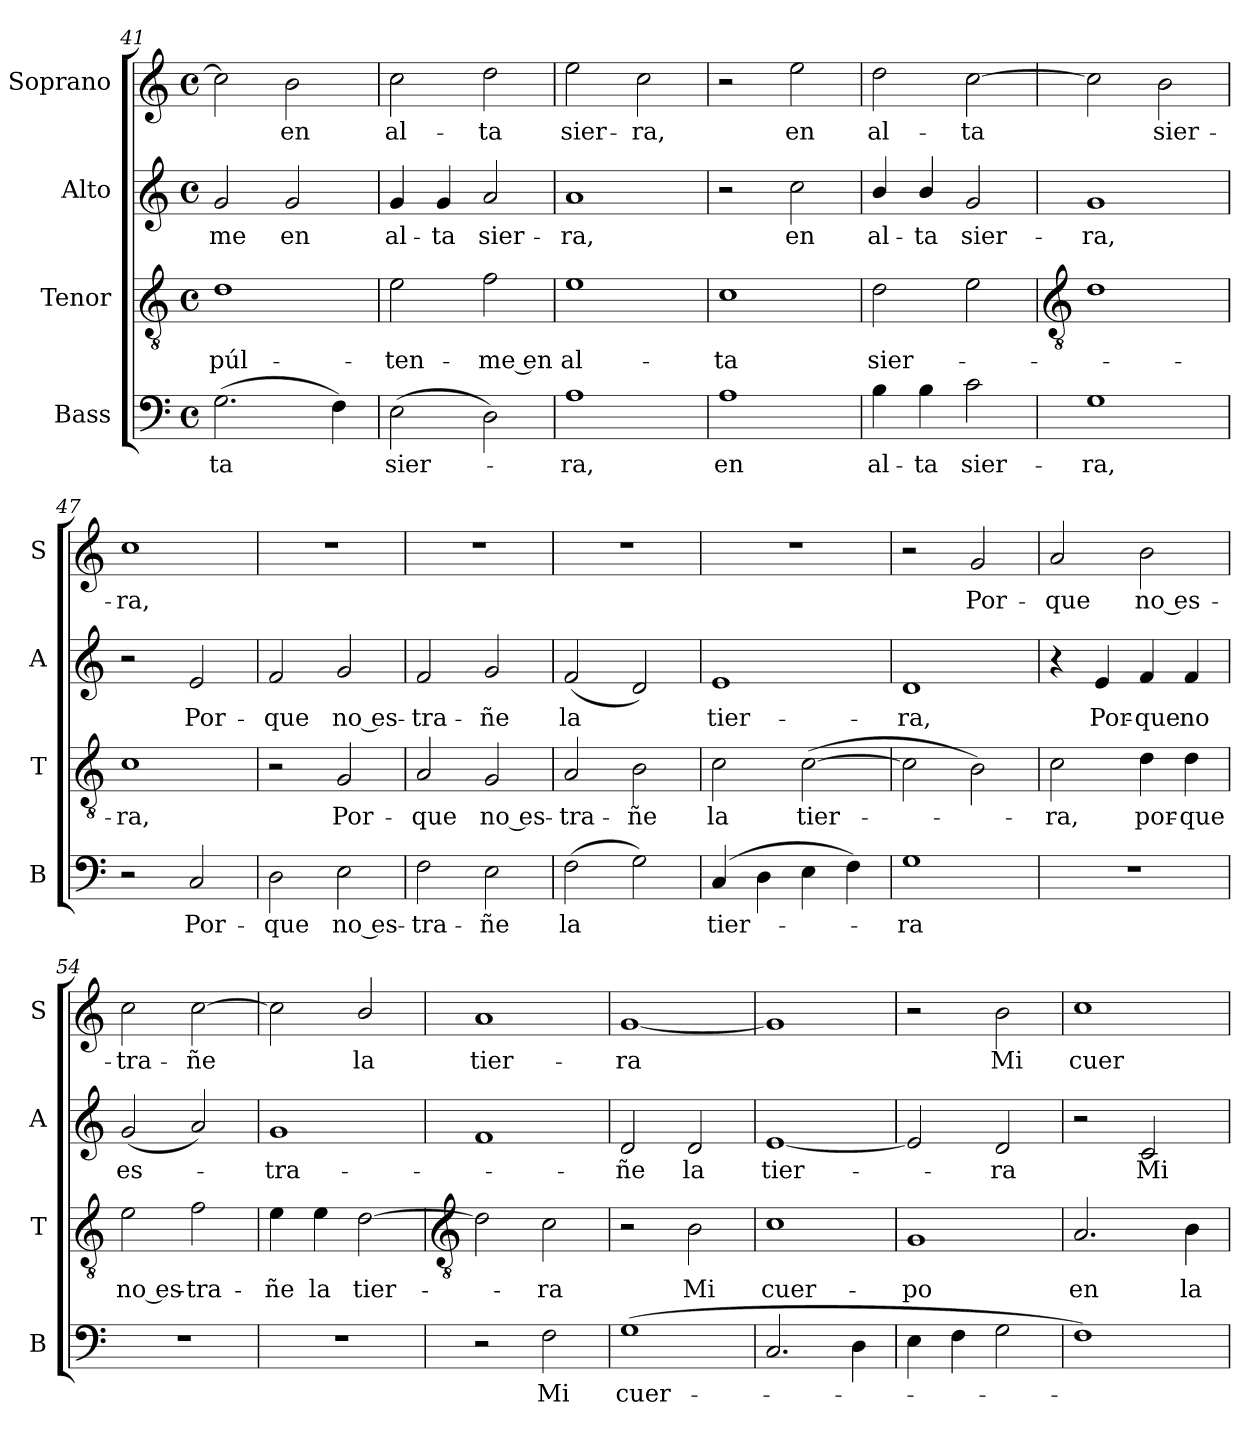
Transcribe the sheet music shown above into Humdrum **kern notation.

**kern	**text	**kern	**text	**kern	**text	**kern	**text
*part4	*part4	*part3	*part3	*part2	*part2	*part1	*part1
*staff4	*staff4	*staff3	*staff3	*staff2	*staff2	*staff1	*staff1
*I"Bass	*	*I"Tenor	*	*I"Alto	*	*I"Soprano	*
*I'B	*	*I'T	*	*I'A	*	*I'S	*
*clefF4	*	*clefGv2	*	*clefG2	*	*clefG2	*
*k[]	*	*k[]	*	*k[]	*	*k[]	*
*C:	*	*C:	*	*C:	*	*C:	*
*M4/4	*	*M4/4	*	*M4/4	*	*M4/4	*
*met(c)	*	*met(c)	*	*met(c)	*	*met(c)	*
=41	=41	=41	=41	=41	=41	=41	=41
!	!LO:LY:b	!	!LO:LY:b	!	!LO:LY:b	!	!
(>2.G	-ta	1d	-púl-	2g	-me	2cc]	.
!	!	!	!	!	!LO:LY:b	!	!LO:LY:b
.	.	.	.	2g	en	2b	en
4F)	.	.	.	.	.	.	.
=42	=42	=42	=42	=42	=42	=42	=42
!	!LO:LY:b	!	!LO:LY:b	!	!LO:LY:b	!	!LO:LY:b
(>2E	sier-	2e	-ten-	4g	al-	2cc	al-
!	!	!	!	!	!LO:LY:b	!	!
.	.	.	.	4g	-ta	.	.
!	!	!	!LO:LY:b	!	!LO:LY:b	!	!LO:LY:b
2D)	.	2f	-me en	2a	sier-	2dd	-ta
=43	=43	=43	=43	=43	=43	=43	=43
!	!LO:LY:b	!	!LO:LY:b	!	!LO:LY:b	!	!LO:LY:b
1A	ra,	1e	al-	1a	-ra,	2ee	sier-
!	!	!	!	!	!	!	!LO:LY:b
.	.	.	.	.	.	2cc	-ra,
=44	=44	=44	=44	=44	=44	=44	=44
!	!LO:LY:b	!	!LO:LY:b	!	!	!	!
1A	en	1c	-ta	2r	.	2r	.
!	!	!	!	!	!LO:LY:b	!	!LO:LY:b
.	.	.	.	2cc	en	2ee	en
=45	=45	=45	=45	=45	=45	=45	=45
!	!LO:LY:b	!	!LO:LY:b	!	!LO:LY:b	!	!LO:LY:b
4B	al-	2d	sier-	4b/	al-	2dd	al-
!	!LO:LY:b	!	!	!	!LO:LY:b	!	!
4B	-ta	.	.	4b/	-ta	.	.
!	!LO:LY:b	!	!	!	!LO:LY:b	!	!LO:LY:b
2c	sier-	2e	.	2g	sier-	[2cc	-ta
!!LO:LB:g=z
=46	=46	=46	=46	=46	=46	=46	=46
*	*	*clefGv2	*	*	*	*	*
!	!LO:LY:b	!	!	!	!LO:LY:b	!	!
1G	-ra,	1d	.	1g	-ra,	2cc]	.
!	!	!	!	!	!	!	!LO:LY:b
.	.	.	.	.	.	2b	sier-
=47	=47	=47	=47	=47	=47	=47	=47
!	!	!	!LO:LY:b	!	!	!	!LO:LY:b
2r	.	1c	ra,	2r	.	1cc	-ra,
!	!LO:LY:b	!	!	!	!LO:LY:b	!	!
2C	Por-	.	.	2e	Por-	.	.
=48	=48	=48	=48	=48	=48	=48	=48
!	!LO:LY:b	!	!	!	!LO:LY:b	!	!
2D	-que	2r	.	2f	-que	1r	.
!	!LO:LY:b	!	!LO:LY:b	!	!LO:LY:b	!	!
2E	no es-	2G	Por-	2g	no es-	.	.
=49	=49	=49	=49	=49	=49	=49	=49
!	!LO:LY:b	!	!LO:LY:b	!	!LO:LY:b	!	!
2F	-tra-	2A	-que	2f	-tra-	1r	.
!	!LO:LY:b	!	!LO:LY:b	!	!LO:LY:b	!	!
2E	-ñe	2G	no es-	2g	-ñe	.	.
=50	=50	=50	=50	=50	=50	=50	=50
!	!LO:LY:b	!	!LO:LY:b	!	!LO:LY:b	!	!
(>2F	la	2A	-tra-	(<2f	la	1r	.
!	!	!	!LO:LY:b	!	!	!	!
2G)	.	2B	-ñe	2d)	.	.	.
=51	=51	=51	=51	=51	=51	=51	=51
!	!LO:LY:b	!	!LO:LY:b	!	!LO:LY:b	!	!
(>4C	tier-	2c	la	1e	tier-	1r	.
4D	.	.	.	.	.	.	.
!	!	!	!LO:LY:b	!	!	!	!
4E	.	(>[2c	tier-	.	.	.	.
4F)	.	.	.	.	.	.	.
=52	=52	=52	=52	=52	=52	=52	=52
!	!LO:LY:b	!	!	!	!LO:LY:b	!	!
1G	ra	2c]	.	1d	-ra,	2r	.
!	!	!	!	!	!	!	!LO:LY:b
.	.	2B)	.	.	.	2g	Por-
=53	=53	=53	=53	=53	=53	=53	=53
!	!	!	!LO:LY:b	!	!	!	!LO:LY:b
1r	.	2c	ra,	4r	.	2a	-que
!	!	!	!	!	!LO:LY:b	!	!
.	.	.	.	4e	Por-	.	.
!	!	!	!LO:LY:b	!	!LO:LY:b	!	!LO:LY:b
.	.	4d	por-	4f	-que	2b	no es-
!	!	!	!LO:LY:b	!	!LO:LY:b	!	!
.	.	4d	-que	4f	no	.	.
=54	=54	=54	=54	=54	=54	=54	=54
!	!	!	!LO:LY:b	!	!LO:LY:b	!	!LO:LY:b
1r	.	2e	no es-	(<2g	es-	2cc	-tra-
!	!	!	!LO:LY:b	!	!	!	!LO:LY:b
.	.	2f	-tra-	2a)	.	[2cc	-ñe
=55	=55	=55	=55	=55	=55	=55	=55
!	!	!	!LO:LY:b	!	!LO:LY:b	!	!
1r	.	4e	-ñe	1g	tra-	2cc]	.
!	!	!	!LO:LY:b	!	!	!	!
.	.	4e	la	.	.	.	.
!	!	!	!LO:LY:b	!	!	!	!LO:LY:b
.	.	[2d	tier-	.	.	2b/	la
!!LO:LB:g=z
=56	=56	=56	=56	=56	=56	=56	=56
*	*	*clefGv2	*	*	*	*	*
!	!	!	!	!	!	!	!LO:LY:b
2r	.	2d]	.	1f	.	1a	tier-
!	!LO:LY:b	!	!LO:LY:b	!	!	!	!
2F	Mi	2c	ra	.	.	.	.
=57	=57	=57	=57	=57	=57	=57	=57
!	!LO:LY:b	!	!	!	!LO:LY:b	!	!LO:LY:b
(>1G	cuer-	2r	.	2d	ñe	[1g	-ra
!	!	!	!LO:LY:b	!	!LO:LY:b	!	!
.	.	2B	Mi	2d	la	.	.
=58	=58	=58	=58	=58	=58	=58	=58
!	!	!	!LO:LY:b	!	!LO:LY:b	!	!
2.C	.	1c	cuer-	[1e	tier-	1g]	.
4D	.	.	.	.	.	.	.
=59	=59	=59	=59	=59	=59	=59	=59
!	!	!	!LO:LY:b	!	!	!	!
4E	.	1G	-po	2e]	.	2r	.
4F	.	.	.	.	.	.	.
!	!	!	!	!	!LO:LY:b	!	!LO:LY:b
2G	.	.	.	2d	ra	2b	Mi
=60	=60	=60	=60	=60	=60	=60	=60
!	!	!	!LO:LY:b	!	!	!	!LO:LY:b
1F)	.	2.A	en	2r	.	1cc	cuer-
!	!	!	!	!	!LO:LY:b	!	!
.	.	.	.	2c	Mi	.	.
!	!	!	!LO:LY:b	!	!	!	!
.	.	4B	la	.	.	.	.
=	=	=	=	=	=	=	=
*-	*-	*-	*-	*-	*-	*-	*-
